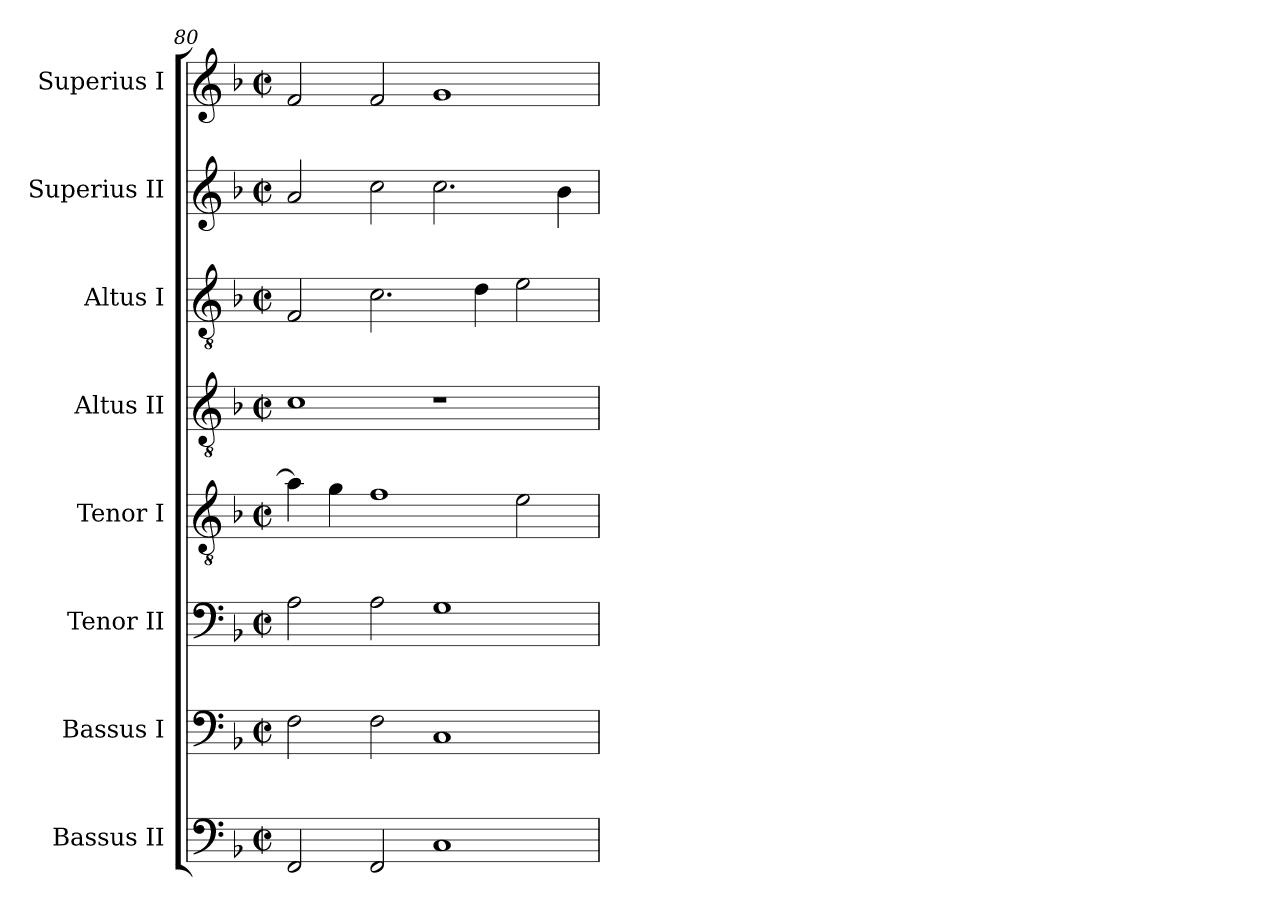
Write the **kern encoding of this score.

**kern	**kern	**kern	**kern	**kern	**kern	**kern	**kern
*part8	*part7	*part6	*part5	*part4	*part3	*part2	*part1
*staff8	*staff7	*staff6	*staff5	*staff4	*staff3	*staff2	*staff1
*I"Bassus II	*I"Bassus I	*I"Tenor II	*I"Tenor I	*I"Altus II	*I"Altus I	*I"Superius II	*I"Superius I
*I'B. II	*I'B. I	*I'T. II	*I'T. I	*I'A. II	*I'A. I	*I'S. II	*I'S. I
*clefF4	*clefF4	*clefF4	*clefGv2	*clefGv2	*clefGv2	*clefG2	*clefG2
*	*	*	*ITrd7c12	*ITrd7c12	*ITrd7c12	*	*
*k[b-]	*k[b-]	*k[b-]	*k[b-]	*k[b-]	*k[b-]	*k[b-]	*k[b-]
*F:	*F:	*F:	*F:	*F:	*F:	*F:	*F:
*M2/2	*M2/2	*M2/2	*M2/2	*M2/2	*M2/2	*M2/2	*M2/2
*met(c|)	*met(c|)	*met(c|)	*met(c|)	*met(c|)	*met(c|)	*met(c|)	*met(c|)
=80	=80	=80	=80	=80	=80	=80	=80
2FFi/	2Fi\	2Ai\	4Ai\]	1Ci	2FFi/	2ai/	2fi/
.	.	.	4Gi\	.	.	.	.
2FFi/	2Fi\	2Ai\	1Fi	.	2.Ci\	2cci\	2fi/
1Ci	1Ci	1Gi	.	1r	.	2.cci\	1gi
.	.	.	.	.	4Di\	.	.
.	.	.	2Ei\	.	2Ei\	.	.
.	.	.	.	.	.	4b-i\	.
=	=	=	=	=	=	=	=
*-	*-	*-	*-	*-	*-	*-	*-
